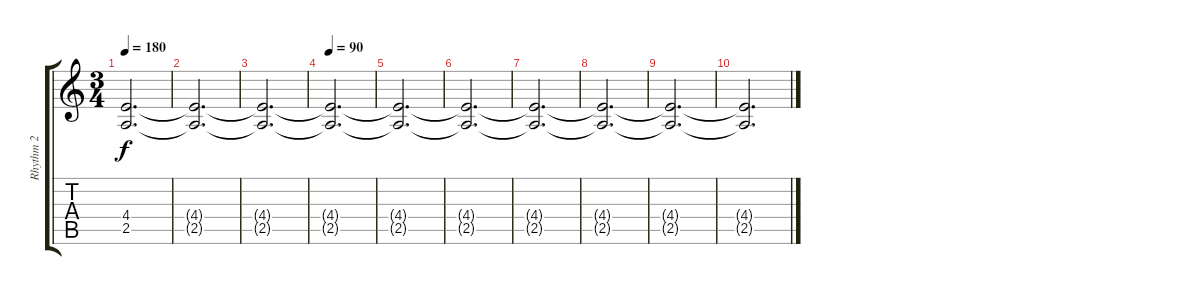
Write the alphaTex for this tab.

\track ("Rhythm 2" "Rhythm 2") {instrument overdrivenguitar}
\staff {score tabs}
\tuning (D4 A3 F3 C3 G2 C2) {hide}
\ts (3 4)
\tempo 180
\clef g2
\ks c
(4.4{t} 2.5{t}).2{d dy f} |
(4.4{t} 2.5{t}).2{d} |
(4.4{t} 2.5{t}).2{d} |
\tempo 90
(4.4{t} 2.5{t}).2{d} |
(4.4{t} 2.5{t}).2{d} |
(4.4{t} 2.5{t}).2{d} |
(4.4{t} 2.5{t}).2{d} |
(4.4{t} 2.5{t}).2{d} |
(4.4{t} 2.5{t}).2{d} |
(4.4{t} 2.5{t}).2{d}
